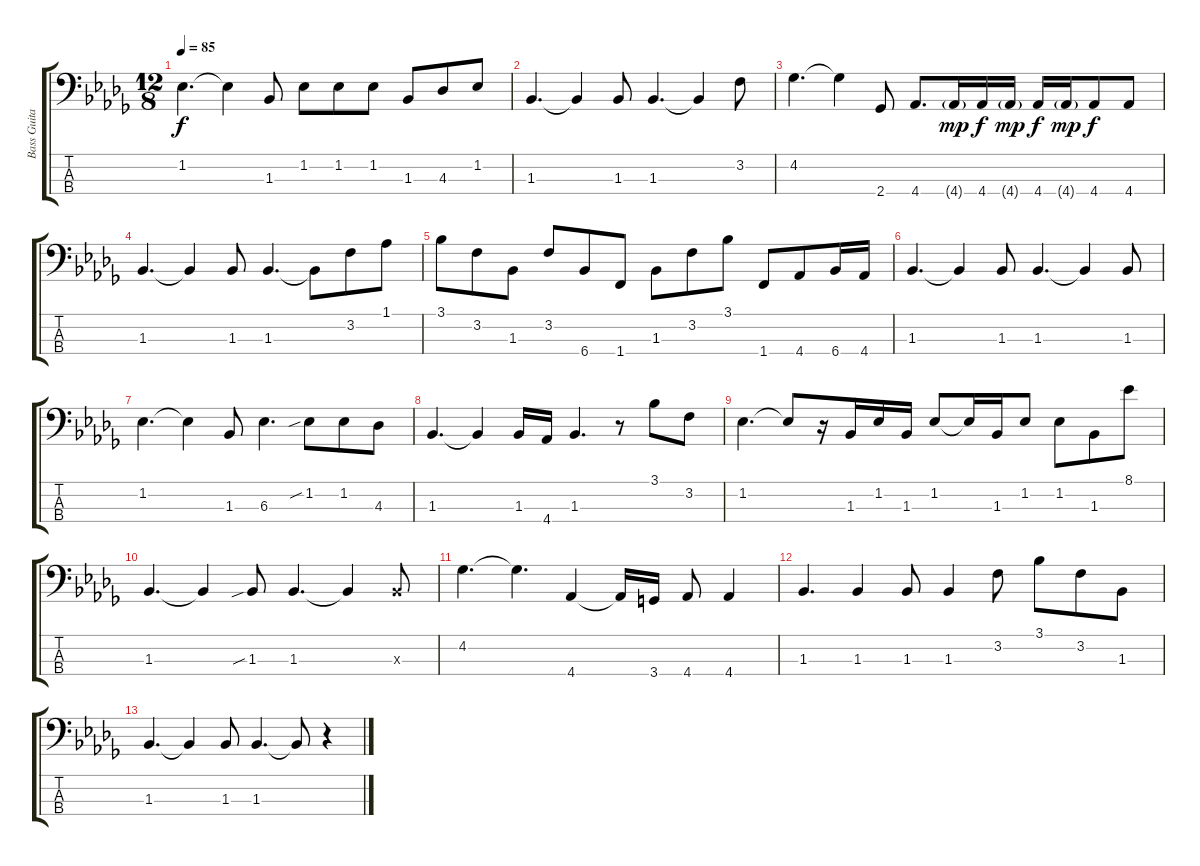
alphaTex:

\track ("Bass Guitar" "Bass Guita") {instrument electricbassfinger}
\staff {score tabs}
\tuning (G2 D2 A1 E1) {hide}
\ts (12 8)
\tempo 85
\clef f4
\ks bbminor
1.2.4{d dy f} 1.2{t}.4 1.3.8 1.2.8 1.2.8 1.2.8 1.3.8 4.3.8 1.2.8 |
1.3.4{d} 1.3{t}.4 1.3.8 1.3.4{d} 1.3{t}.4 3.2.8 |
4.2.4{d} 4.2{t}.4 2.4.8 4.4.8{d} 4.4{g}.16{dy mp} 4.4.16{dy f} 4.4{g}.16{dy mp} 4.4.16{dy f} 4.4{g}.16{dy mp} 4.4.8{dy f} 4.4.8 |
1.3.4{d} 1.3{t}.4 1.3.8 1.3.4{d} 1.3{t}.8 3.2.8 1.1.8 |
3.1.8 3.2.8 1.3.8 3.2.8 6.4.8 1.4.8 1.3.8 3.2.8 3.1.8 1.4.8 4.4.8 6.4.16 4.4.16 |
1.3.4{d} 1.3{t}.4 1.3.8 1.3.4{d} 1.3{t}.4 1.3.8 |
1.2.4{d} 1.2{t}.4 1.3.8 6.3.4{d} 1.2{sib}.8 1.2.8 4.3.8 |
1.3.4{d} 1.3{t}.4 1.3.16 4.4.16 1.3.4{d} r.8 3.1.8 3.2.8 |
1.2.4{d} 1.2{t}.8 r.16 1.3.16 1.2.16 1.3.16 1.2.8 1.2{t}.16 1.3.16 1.2.8 1.2.8 1.3.8 8.1.8 |
1.3.4{d} 1.3{t}.4 1.3{sib}.8 1.3.4{d} 1.3{t}.4 1.3{x}.8 |
4.2.4{d} 4.2{t}.4{d} 4.4.4 4.4{t}.16 3.4.16 4.4.8 4.4.4 |
1.3.4{d} 1.3.4 1.3.8 1.3.4 3.2.8 3.1.8 3.2.8 1.3.8 |
1.3.4{d} 1.3{t}.4 1.3.8 1.3.4{d} 1.3{t}.8 r.4
